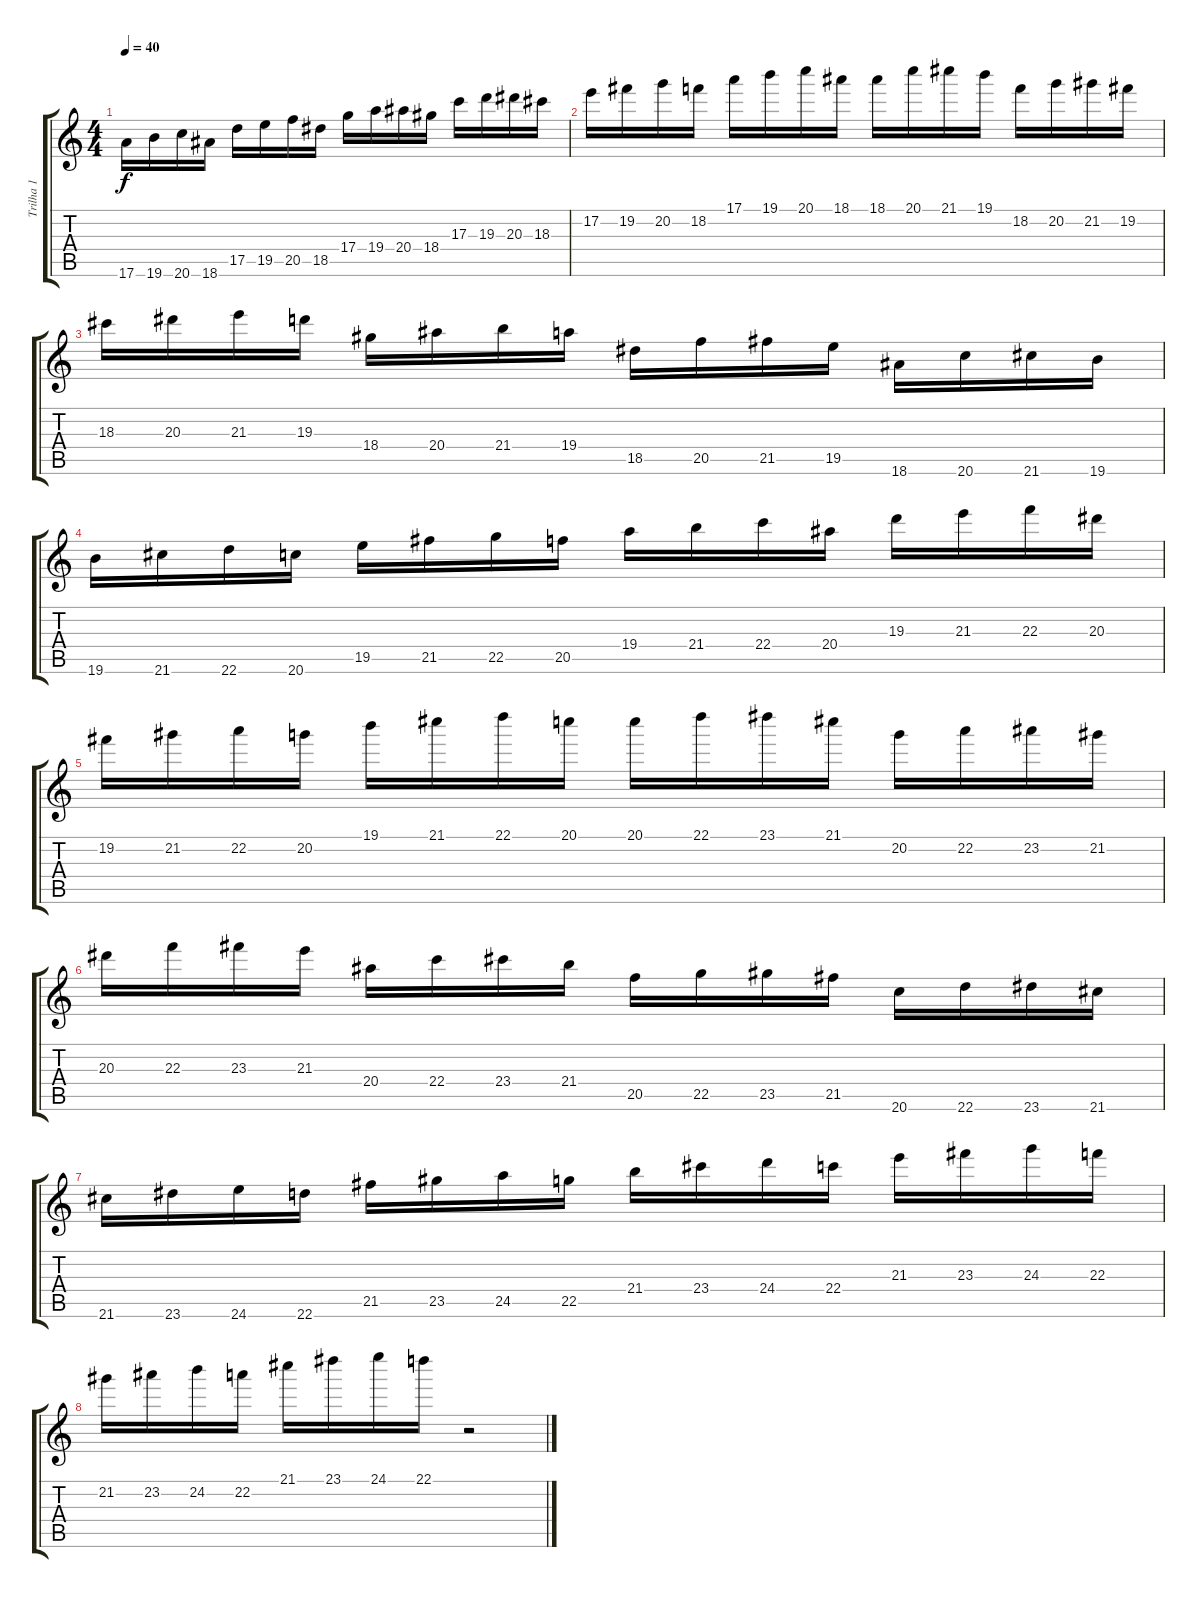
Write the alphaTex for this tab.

\track ("Trilha 1" "Trilha 1") {instrument electricguitarclean}
\staff {score tabs}
\tuning (E4 B3 G3 D3 A2 E2) {hide}
\ts (4 4)
\tempo 40
\clef g2
\ks c
17.6.16{dy f} 19.6.16 20.6.16 18.6.16 17.5.16 19.5.16 20.5.16 18.5.16 17.4.16 19.4.16 20.4.16 18.4.16 17.3.16 19.3.16 20.3.16 18.3.16 |
17.2.16 19.2.16 20.2.16 18.2.16 17.1.16 19.1.16 20.1.16 18.1.16 18.1.16 20.1.16 21.1.16 19.1.16 18.2.16 20.2.16 21.2.16 19.2.16 |
18.3.16 20.3.16 21.3.16 19.3.16 18.4.16 20.4.16 21.4.16 19.4.16 18.5.16 20.5.16 21.5.16 19.5.16 18.6.16 20.6.16 21.6.16 19.6.16 |
19.6.16 21.6.16 22.6.16 20.6.16 19.5.16 21.5.16 22.5.16 20.5.16 19.4.16 21.4.16 22.4.16 20.4.16 19.3.16 21.3.16 22.3.16 20.3.16 |
19.2.16 21.2.16 22.2.16 20.2.16 19.1.16 21.1.16 22.1.16 20.1.16 20.1.16 22.1.16 23.1.16 21.1.16 20.2.16 22.2.16 23.2.16 21.2.16 |
20.3.16 22.3.16 23.3.16 21.3.16 20.4.16 22.4.16 23.4.16 21.4.16 20.5.16 22.5.16 23.5.16 21.5.16 20.6.16 22.6.16 23.6.16 21.6.16 |
21.6.16 23.6.16 24.6.16 22.6.16 21.5.16 23.5.16 24.5.16 22.5.16 21.4.16 23.4.16 24.4.16 22.4.16 21.3.16 23.3.16 24.3.16 22.3.16 |
21.2.16 23.2.16 24.2.16 22.2.16 21.1.16 23.1.16 24.1.16 22.1.16 r.2
